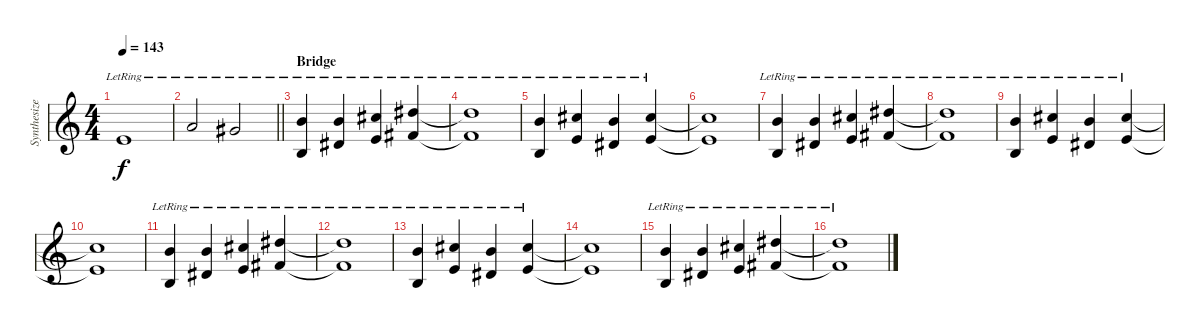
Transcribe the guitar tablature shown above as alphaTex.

\track ("Synthesizer" "Synthesize") {instrument pad3polysynth}
\staff {score}
\tuning (E4 B3 G3 D3 A2 E2 B1) {hide}
\ts (4 4)
\tempo 143
\clef g2
\ks c
0.1{lr}.1{dy f} |
\barLineRight lightlight
5.1{lr}.2 4.1{lr}.2 |
\section ("" "Bridge")
(7.1 0.2{lr}).4 (7.1 8.3{lr}).4 (9.1 9.3{lr}).4 (11.1 11.3{lr}).4 |
(11.1{lr t} 11.3{lr t}).1 |
(7.1 0.2{lr}).4 (9.1 9.3{lr}).4 (7.1 8.3{lr}).4 (9.1 9.3{lr}).4 |
(9.1{t} 9.3{t}).1 |
(7.1 0.2{lr}).4 (7.1 8.3{lr}).4 (9.1 9.3{lr}).4 (11.1 11.3{lr}).4 |
(11.1{lr t} 11.3{lr t}).1 |
(7.1 0.2{lr}).4 (9.1 9.3{lr}).4 (7.1 8.3{lr}).4 (9.1 9.3{lr}).4 |
(9.1{t} 9.3{t}).1 |
(7.1 0.2{lr}).4 (7.1 8.3{lr}).4 (9.1 9.3{lr}).4 (11.1 11.3{lr}).4 |
(11.1{lr t} 11.3{lr t}).1 |
(7.1 0.2{lr}).4 (9.1 9.3{lr}).4 (7.1 8.3{lr}).4 (9.1 9.3{lr}).4 |
(9.1{t} 9.3{t}).1 |
(7.1 0.2{lr}).4 (7.1 8.3{lr}).4 (9.1 9.3{lr}).4 (11.1 11.3{lr}).4 |
(11.1{lr t} 11.3{lr t}).1
